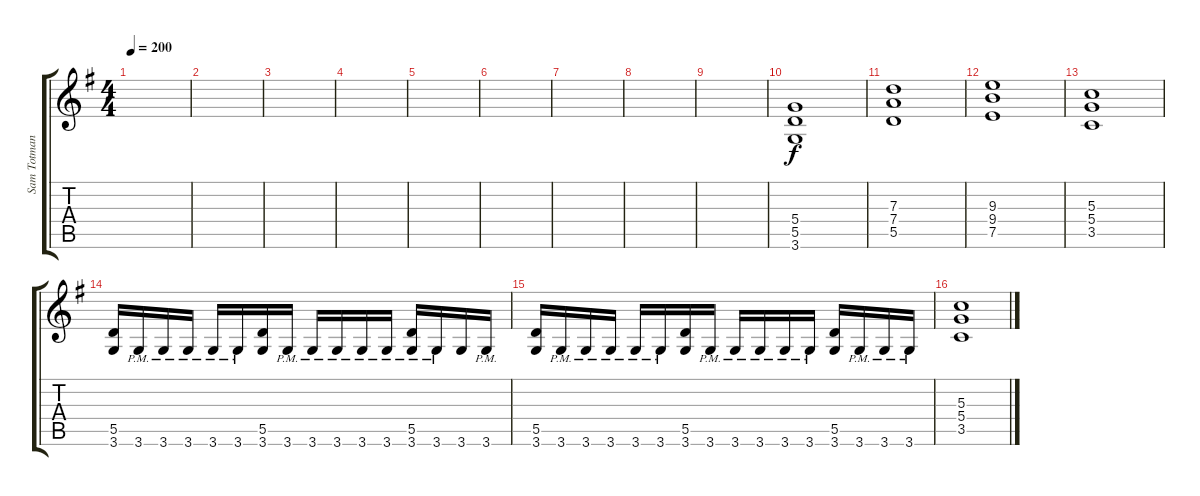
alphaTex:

\track ("Sam Totman" "Sam Totman") {instrument distortionguitar}
\staff {score tabs}
\tuning (E4 B3 G3 D3 A2 E2) {hide}
\ts (4 4)
\tempo 200
\clef g2
\ks g
|
|
|
|
|
|
|
|
|
(5.4 5.5 3.6).1 |
(7.3 7.4 5.5).1 |
(9.3 9.4 7.5).1 |
(5.3 5.4 3.5).1 |
(5.5 3.6).16 3.6{pm}.16 3.6{pm}.16 3.6{pm}.16 3.6{pm}.16 3.6{pm}.16 (5.5 3.6).16 3.6{pm}.16 3.6{pm}.16 3.6{pm}.16 3.6{pm}.16 3.6{pm}.16 (5.5{pm} 3.6{pm}).16 3.6{pm}.16 3.6.16 3.6{pm}.16 |
(5.5 3.6).16 3.6{pm}.16 3.6{pm}.16 3.6{pm}.16 3.6{pm}.16 3.6{pm}.16 (5.5 3.6).16 3.6{pm}.16 3.6{pm}.16 3.6{pm}.16 3.6{pm}.16 3.6{pm}.16 (5.5 3.6).16 3.6{pm}.16 3.6{pm}.16 3.6{pm}.16 |
(5.3 5.4 3.5).1
